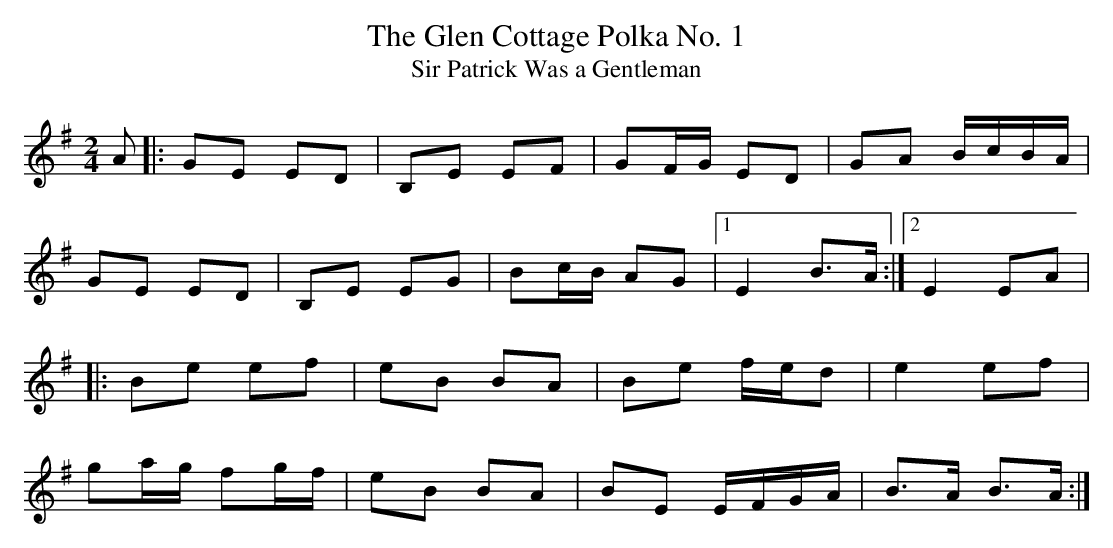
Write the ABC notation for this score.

X:1
T:Glen Cottage Polka No. 1, The
T:Sir Patrick Was a Gentleman
M:2/4
L:1/8
K:EMin
A[|:GE ED|B,E EF|GF/2G/2 ED|GA B/2c/2B/2A/2|!
GE ED|B,E EG|Bc/2B/2 AG|1 E2 B>A:|2 E2 EA|!
|:Be ef|eB BA|Be f/2e/2d|e2 ef|!
ga/2g/2 fg/2f/2|eB BA|BE E/2F/2G/2A/2|B>A B>A:|]!
